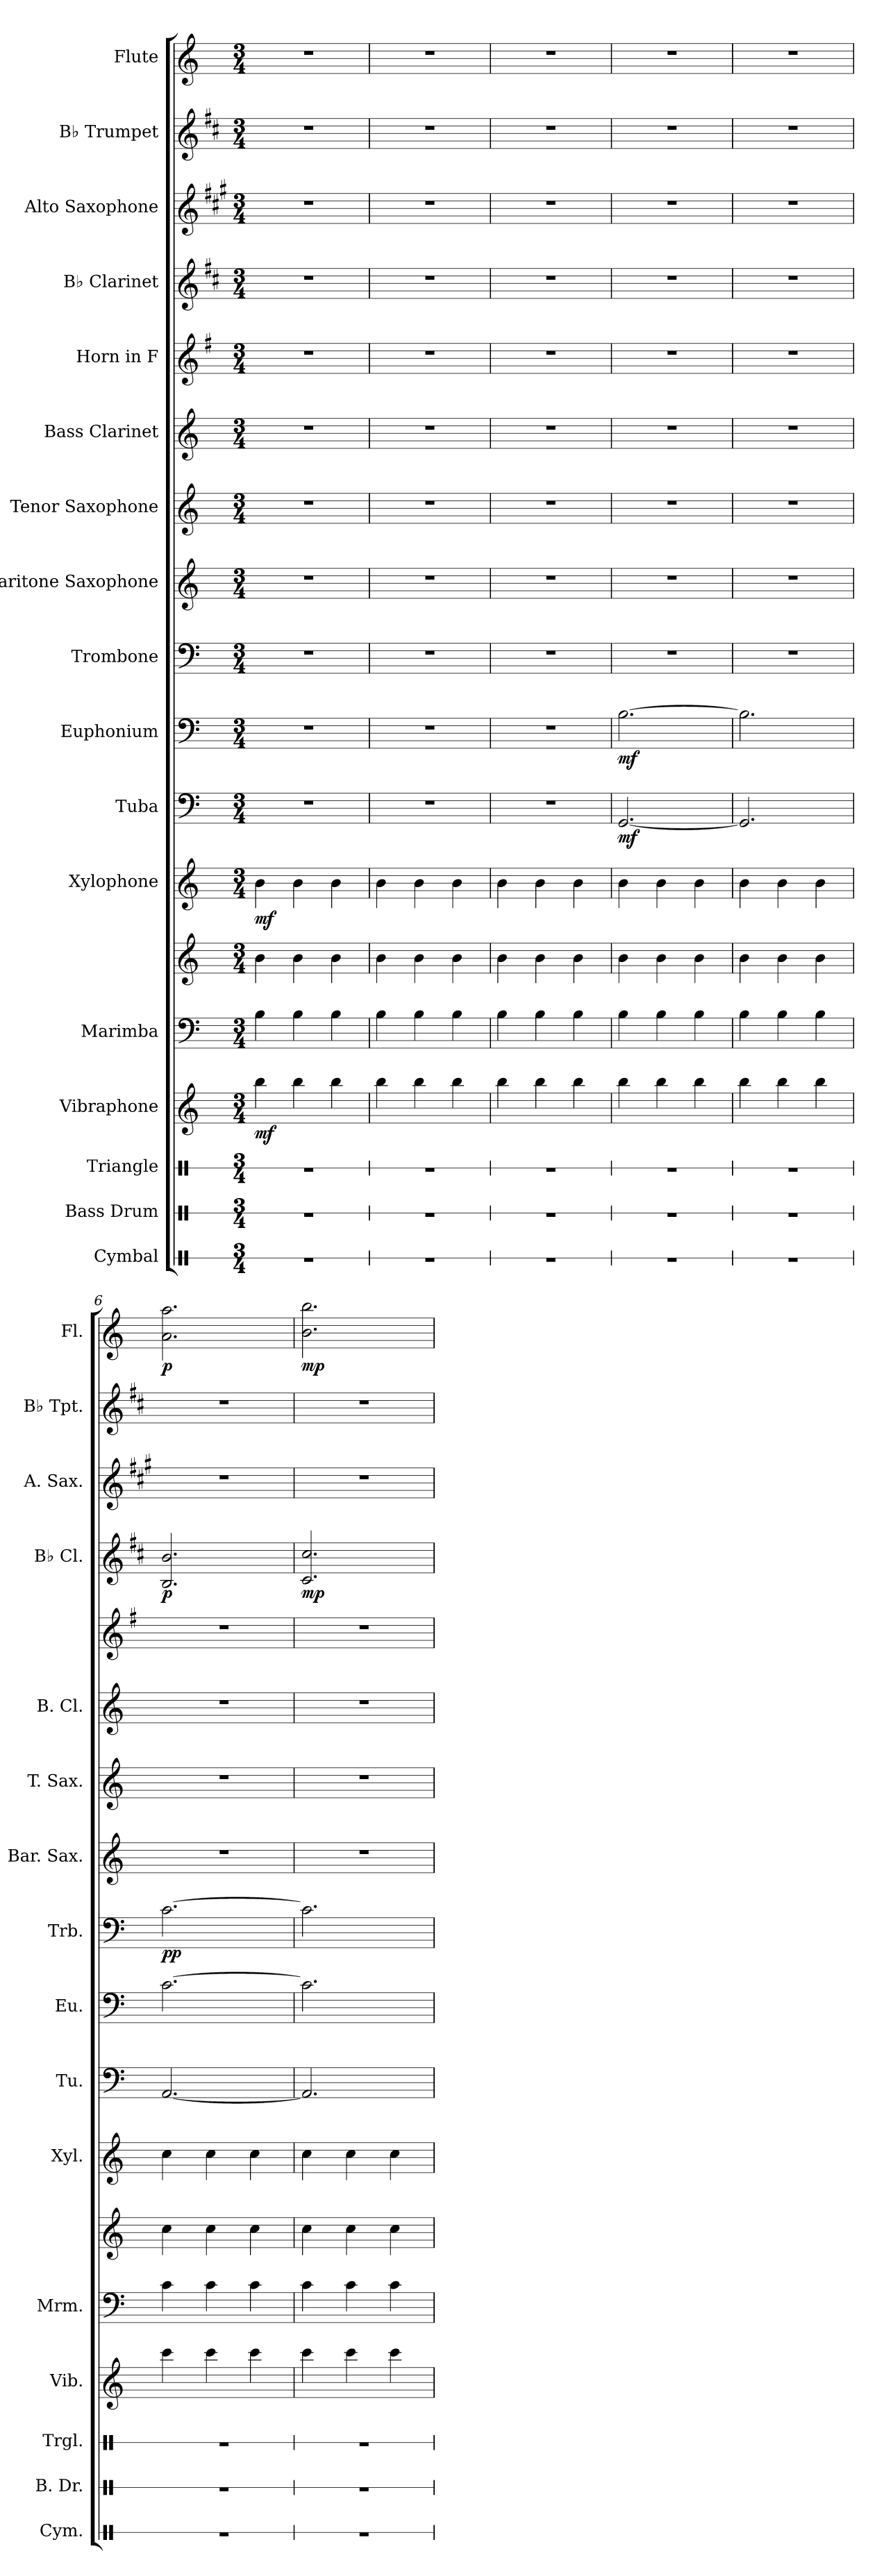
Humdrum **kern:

**kern	**kern	**kern	**kern	**dynam	**kern	**kern	**dynam	**kern	**dynam	**kern	**dynam	**kern	**dynam	**kern	**dynam	**kern	**kern	**kern	**kern	**kern	**dynam	**kern	**kern	**kern	**dynam
*part17	*part16	*part15	*part14	*part14	*part13	*part13	*part13	*part12	*part12	*part11	*part11	*part10	*part10	*part9	*part9	*part8	*part7	*part6	*part5	*part4	*part4	*part3	*part2	*part1	*part1
*staff18	*staff17	*staff16	*staff15	*staff15	*staff14	*staff13	*staff13/14	*staff12	*staff12	*staff11	*staff11	*staff10	*staff10	*staff9	*staff9	*staff8	*staff7	*staff6	*staff5	*staff4	*staff4	*staff3	*staff2	*staff1	*staff1
*I"Cymbal	*I"Bass Drum	*I"Triangle	*I"Vibraphone	*	*I"Marimba	*	*	*I"Xylophone	*	*I"Tuba	*	*I"Euphonium	*	*I"Trombone	*	*I"Baritone Saxophone	*I"Tenor Saxophone	*I"Bass Clarinet	*I"Horn in F	*I"B♭ Clarinet	*	*I"Alto Saxophone	*I"B♭ Trumpet	*I"Flute	*
*I'Cym.	*I'B. Dr.	*I'Trgl.	*I'Vib.	*	*I'Mrm.	*	*	*I'Xyl.	*	*I'Tu.	*	*I'Eu.	*	*I'Trb.	*	*I'Bar. Sax.	*I'T. Sax.	*I'B. Cl.	*	*I'B♭ Cl.	*	*I'A. Sax.	*I'B♭ Tpt.	*I'Fl.	*
*stria1	*stria1	*stria1	*	*	*	*	*	*	*	*	*	*	*	*	*	*	*	*	*	*	*	*	*	*	*
*clefX	*clefX	*clefX	*clefG2	*	*clefF4	*clefG2	*	*clefG2	*	*clefF4	*	*clefF4	*	*clefF4	*	*clefG2	*clefG2	*clefG2	*clefG2	*clefG2	*	*clefG2	*clefG2	*clefG2	*
*	*	*	*	*	*	*	*	*ITrd-7c-12	*	*	*	*	*	*	*	*ITrd12c21	*ITrd8c14	*ITrd8c14	*ITrd4c7	*ITrd1c2	*	*ITrd5c9	*ITrd1c2	*	*
*k[]	*k[]	*k[]	*k[]	*	*k[]	*k[]	*	*k[]	*	*k[]	*	*k[]	*	*k[]	*	*k[]	*k[]	*k[]	*k[]	*k[]	*	*k[]	*k[]	*k[]	*
*M3/4	*M3/4	*M3/4	*M3/4	*	*M3/4	*M3/4	*	*M3/4	*	*M3/4	*	*M3/4	*	*M3/4	*	*M3/4	*M3/4	*M3/4	*M3/4	*M3/4	*	*M3/4	*M3/4	*M3/4	*
*MM120	*MM120	*MM120	*MM120	*	*MM120	*MM120	*	*MM120	*	*MM120	*	*MM120	*	*MM120	*	*MM120	*MM120	*MM120	*MM120	*MM120	*	*MM120	*MM120	*MM120	*
=1	=1	=1	=1	=1	=1	=1	=1	=1	=1	=1	=1	=1	=1	=1	=1	=1	=1	=1	=1	=1	=1	=1	=1	=1	=1
!	!	!	!	!LO:DY:b	!	!	!LO:DY:b=2	!	!	!	!	!	!	!	!	!	!	!	!	!	!	!	!	!	!
!	!	!	!	!	!	!	!LO:DY:n=1:b	!	!	!	!	!	!	!	!	!	!	!	!	!	!	!	!	!	!
!	!	!	!	!	!	!	!LO:DY:n=2:b	!	!LO:DY:b	!	!	!	!	!	!	!	!	!	!	!	!	!	!	!	!
2.r	2.r	2.r	4bb\	mf	4B\	4b\	mf mf mf	4bb\	mf	2.r	.	2.r	.	2.r	.	2.r	2.r	2.r	2.r	2.r	.	2.r	2.r	2.r	.
.	.	.	4bb\	.	4B\	4b\	.	4bb\	.	.	.	.	.	.	.	.	.	.	.	.	.	.	.	.	.
.	.	.	4bb\	.	4B\	4b\	.	4bb\	.	.	.	.	.	.	.	.	.	.	.	.	.	.	.	.	.
=2	=2	=2	=2	=2	=2	=2	=2	=2	=2	=2	=2	=2	=2	=2	=2	=2	=2	=2	=2	=2	=2	=2	=2	=2	=2
2.r	2.r	2.r	4bb\	.	4B\	4b\	.	4bb\	.	2.r	.	2.r	.	2.r	.	2.r	2.r	2.r	2.r	2.r	.	2.r	2.r	2.r	.
.	.	.	4bb\	.	4B\	4b\	.	4bb\	.	.	.	.	.	.	.	.	.	.	.	.	.	.	.	.	.
.	.	.	4bb\	.	4B\	4b\	.	4bb\	.	.	.	.	.	.	.	.	.	.	.	.	.	.	.	.	.
=3	=3	=3	=3	=3	=3	=3	=3	=3	=3	=3	=3	=3	=3	=3	=3	=3	=3	=3	=3	=3	=3	=3	=3	=3	=3
2.r	2.r	2.r	4bb\	.	4B\	4b\	.	4bb\	.	2.r	.	2.r	.	2.r	.	2.r	2.r	2.r	2.r	2.r	.	2.r	2.r	2.r	.
.	.	.	4bb\	.	4B\	4b\	.	4bb\	.	.	.	.	.	.	.	.	.	.	.	.	.	.	.	.	.
.	.	.	4bb\	.	4B\	4b\	.	4bb\	.	.	.	.	.	.	.	.	.	.	.	.	.	.	.	.	.
=4	=4	=4	=4	=4	=4	=4	=4	=4	=4	=4	=4	=4	=4	=4	=4	=4	=4	=4	=4	=4	=4	=4	=4	=4	=4
!	!	!	!	!	!	!	!	!	!	!	!LO:DY:b	!	!LO:DY:b	!	!	!	!	!	!	!	!	!	!	!	!
2.r	2.r	2.r	4bb\	.	4B\	4b\	.	4bb\	.	[2.GG/	mf	[2.B\	mf	2.r	.	2.r	2.r	2.r	2.r	2.r	.	2.r	2.r	2.r	.
.	.	.	4bb\	.	4B\	4b\	.	4bb\	.	.	.	.	.	.	.	.	.	.	.	.	.	.	.	.	.
.	.	.	4bb\	.	4B\	4b\	.	4bb\	.	.	.	.	.	.	.	.	.	.	.	.	.	.	.	.	.
=5	=5	=5	=5	=5	=5	=5	=5	=5	=5	=5	=5	=5	=5	=5	=5	=5	=5	=5	=5	=5	=5	=5	=5	=5	=5
2.r	2.r	2.r	4bb\	.	4B\	4b\	.	4bb\	.	2.GG/]	.	2.B\]	.	2.r	.	2.r	2.r	2.r	2.r	2.r	.	2.r	2.r	2.r	.
.	.	.	4bb\	.	4B\	4b\	.	4bb\	.	.	.	.	.	.	.	.	.	.	.	.	.	.	.	.	.
.	.	.	4bb\	.	4B\	4b\	.	4bb\	.	.	.	.	.	.	.	.	.	.	.	.	.	.	.	.	.
=6	=6	=6	=6	=6	=6	=6	=6	=6	=6	=6	=6	=6	=6	=6	=6	=6	=6	=6	=6	=6	=6	=6	=6	=6	=6
!	!	!	!	!	!	!	!	!	!	!	!	!	!	!	!LO:DY:b	!	!	!	!	!	!LO:DY:b	!	!	!	!LO:DY:b
2.r	2.r	2.r	4ccc\	.	4c\	4cc\	.	4ccc\	.	[2.AA/	.	[2.c\	.	[2.c\	pp	2.r	2.r	2.r	2.r	2.A/ 2.a/	p	2.r	2.r	2.a\ 2.aa\	p
.	.	.	4ccc\	.	4c\	4cc\	.	4ccc\	.	.	.	.	.	.	.	.	.	.	.	.	.	.	.	.	.
.	.	.	4ccc\	.	4c\	4cc\	.	4ccc\	.	.	.	.	.	.	.	.	.	.	.	.	.	.	.	.	.
=7	=7	=7	=7	=7	=7	=7	=7	=7	=7	=7	=7	=7	=7	=7	=7	=7	=7	=7	=7	=7	=7	=7	=7	=7	=7
!	!	!	!	!	!	!	!	!	!	!	!	!	!	!	!	!	!	!	!	!	!LO:DY:b	!	!	!	!LO:DY:b
2.r	2.r	2.r	4ccc\	.	4c\	4cc\	.	4ccc\	.	2.AA/]	.	2.c\]	.	2.c\]	.	2.r	2.r	2.r	2.r	2.B/ 2.b/	mp	2.r	2.r	2.b\ 2.bb\	mp
.	.	.	4ccc\	.	4c\	4cc\	.	4ccc\	.	.	.	.	.	.	.	.	.	.	.	.	.	.	.	.	.
.	.	.	4ccc\	.	4c\	4cc\	.	4ccc\	.	.	.	.	.	.	.	.	.	.	.	.	.	.	.	.	.
=	=	=	=	=	=	=	=	=	=	=	=	=	=	=	=	=	=	=	=	=	=	=	=	=	=
*-	*-	*-	*-	*-	*-	*-	*-	*-	*-	*-	*-	*-	*-	*-	*-	*-	*-	*-	*-	*-	*-	*-	*-	*-	*-
